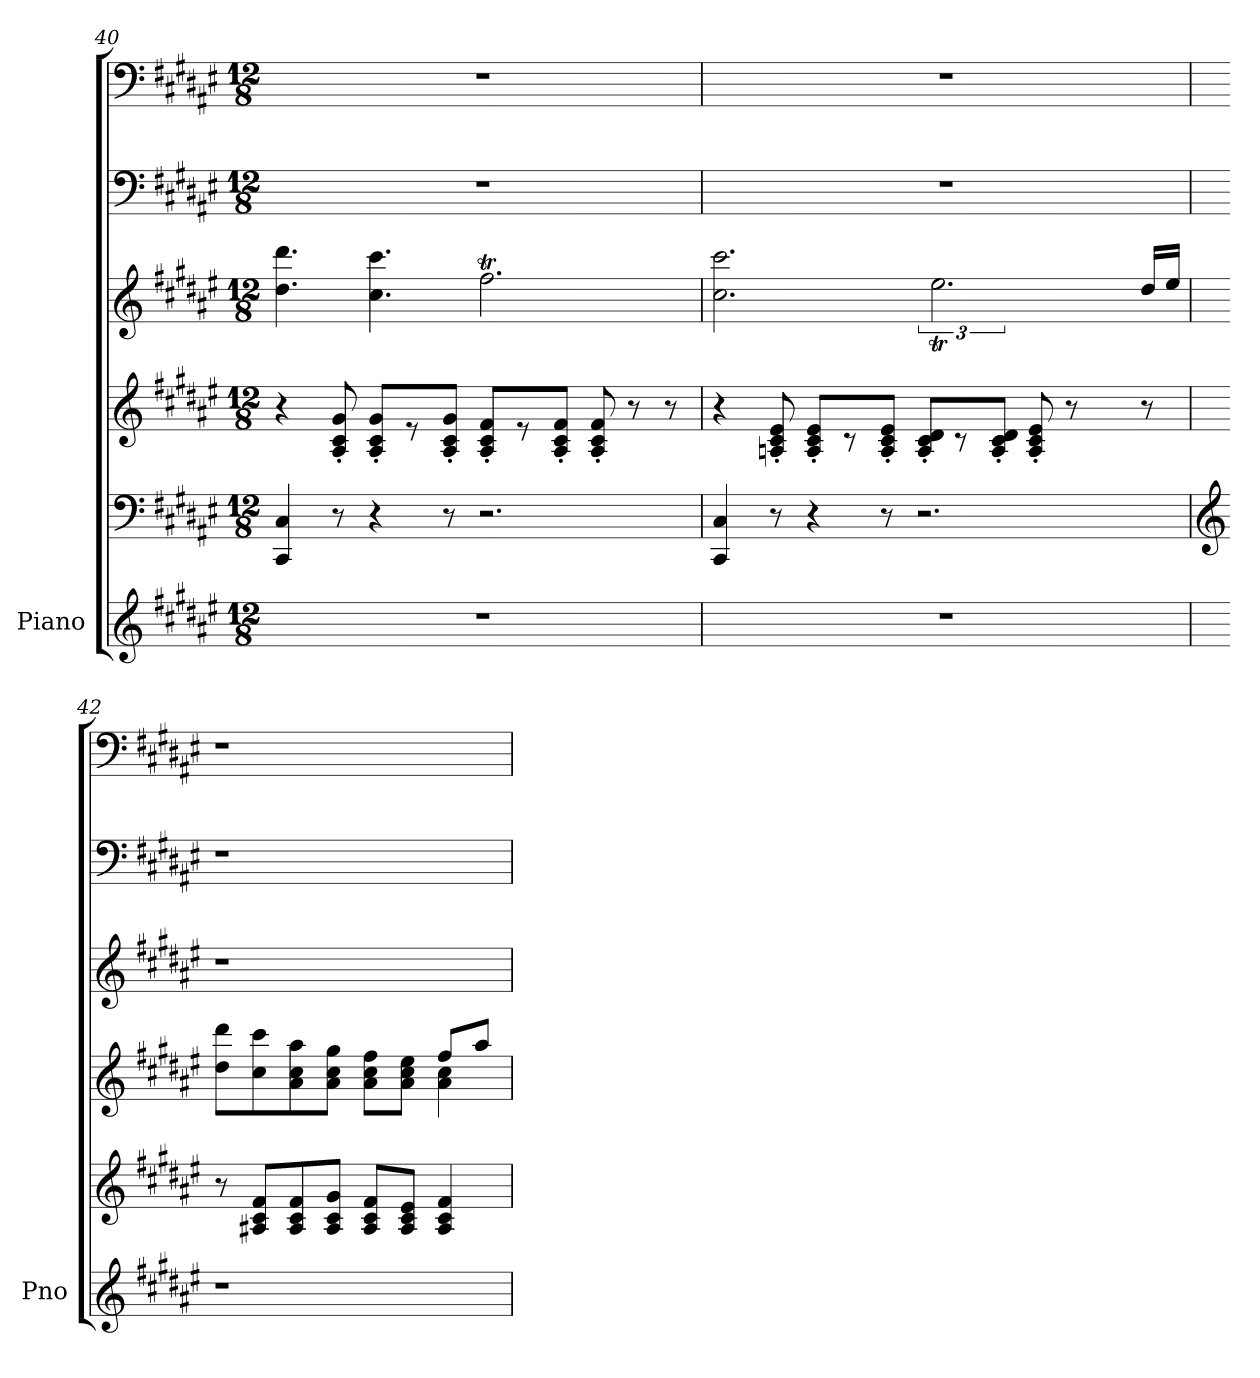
**kern	**kern	**kern	**kern	**kern	**kern
*part1	*part1	*part1	*part1	*part1	*part1
*staff6	*staff5	*staff4	*staff3	*staff2	*staff1
*I"Piano	*	*	*	*	*
*I'Pno	*	*	*	*	*
*clefG2	*clefF4	*clefG2	*clefG2	*clefF4	*clefF4
*k[f#c#g#d#a#e#]	*k[f#c#g#d#a#e#]	*k[f#c#g#d#a#e#]	*k[f#c#g#d#a#e#]	*k[f#c#g#d#a#e#]	*k[f#c#g#d#a#e#]
*M12/8	*M12/8	*M12/8	*M12/8	*M12/8	*M12/8
*MM160	*MM160	*MM160	*MM160	*MM160	*MM160
=40	=40	=40	=40	=40	=40
1.r	4CC#/ 4C#/	4r	4.dd#\ 4.ddd#\	1.r	1.r
.	8r	8A#/' 8c#/' 8g#/'	.	.	.
.	4r	8A#/' 8c#/' 8g#/'L	4.cc#\ 4.ccc#\	.	.
.	.	8r	.	.	.
.	8r	8A#/' 8c#/' 8g#/'J	.	.	.
*	*	*	*	*	*MM150
.	2.r	8A#/' 8c#/' 8f#/'L	2.ff#T\	.	.
.	.	8r	.	.	.
.	.	8A#/' 8c#/' 8f#/'J	.	.	.
*	*	*	*	*	*MM140
.	.	8A#/' 8c#/' 8f#/'	.	.	.
.	.	8r	.	.	.
.	.	8r	.	.	.
=41	=41	=41	=41	=41	=41
*	*	*	*	*	*MM160
*	*	*	*^	*	*
1.r	4CC#/ 4C#/	4r	2.ryy	2.cc#\ 2.ccc#\	1.r	1.r
.	8r	8An/' 8c#/' 8e#/'	.	.	.	.
.	4r	8A/' 8c#/' 8e#/'L	.	.	.	.
.	.	8r	.	.	.	.
.	8r	8A/' 8c#/' 8e#/'J	.	.	.	.
*	*	*	*	*	*	*MM150
.	2.r	8A/' 8c#/' 8d#/'L	6.ee#\yy	2.ee#t\	.	.
.	.	8r	.	.	.	.
.	.	8A/' 8c#/' 8d#/'J	6.ff#\yy	.	.	.
.	.	8A/' 8c#/' 8e#/'	.	.	.	.
.	.	8r	32ee#!\LLLyy	.	.	.
.	.	.	32ff#!\yy	.	.	.
.	.	.	32ee#!\yy	.	.	.
.	.	.	32ff#!\JJJyy	.	.	.
.	.	8r	16dd#!/LL	.	.	.
.	.	.	16ee#!/JJ	.	.	.
*	*	*	*v	*v	*	*
!!LO:LB:g=z
=42	=42	=42	=42	=42	=42
*	*clefG2	*	*	*	*
*	*	*	*	*	*MM80
*	*	*^	*	*	*
1r	8r	8dd#\ 8ddd#\L	4ryy	1r	1r	1r
*	*	*	*	*	*	*MM100
.	8A#X/ 8c#/ 8f#/L	8cc#\ 8ccc#\	.	.	.	.
*	*	*	*	*	*	*MM110
.	8A#/ 8c#/ 8f#/	8a#\ 8cc#\ 8aa#\	4ryy	.	.	.
*	*	*	*	*	*	*MM120
.	8A#/ 8c#/ 8g#/J	8a#\ 8cc#\ 8gg#\J	.	.	.	.
.	8A#/ 8c#/ 8f#/L	8a#\ 8cc#\ 8ff#\L	4ryy	.	.	.
*	*	*	*	*	*	*MM110
.	8A#/ 8c#/ 8e#/J	8a#\ 8cc#\ 8ee#\J	.	.	.	.
*	*	*	*	*	*	*MM80
.	4A#/ 4c#/ 4f#/	8ff#/L	4a#\ 4cc#\	.	.	.
*	*	*	*	*	*	*MM60
.	.	8aa#/J	.	.	.	.
*	*	*v	*v	*	*	*
=	=	=	=	=	=
*-	*-	*-	*-	*-	*-
